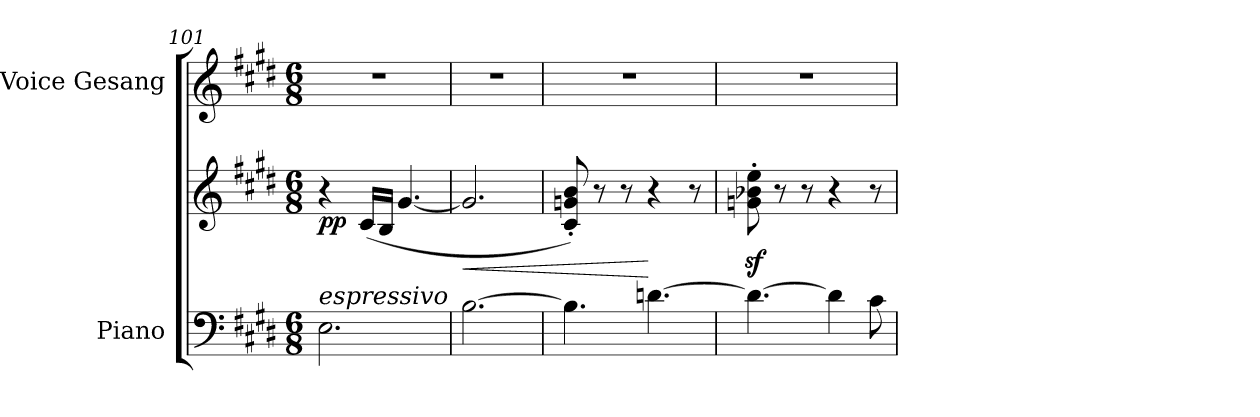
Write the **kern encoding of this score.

**kern	**kern	**dynam	**kern
*part2	*part2	*part2	*part1
*staff3	*staff2	*staff2/3	*staff1
*I"Piano	*	*	*I"Voice Gesang
*I'Pno	*	*	*
*clefF4	*clefG2	*	*clefG2
*k[f#c#g#d#]	*k[f#c#g#d#]	*	*k[f#c#g#d#]
*M6/8	*M6/8	*	*M6/8
=101	=101	=101	=101
!LO:TX:i:t=espressivo	!	!	!
!	!	!LO:DY:b	!
2.E\	4r	pp	2.r
.	(16c#/LL	.	.
.	16B/JJ	.	.
.	[4.g#/	.	.
=102	=102	=102	=102
!	!	!LO:HP:b	!
[2.B\	2.g#/]	<	2.r
=103	=103	=103	=103
4.B\]	8c#/'> 8gn/'> 8b/'>)	.	2.r
.	8r	.	.
.	8r	.	.
[4.dn\	4r	[	.
.	8r	.	.
=104	=104	=104	=104
4.d\_	8gn\z<' 8b-X\z<' 8ee\z<'	.	2.r
.	8r	.	.
.	8r	.	.
4d\]	4r	.	.
8c#\	8r	.	.
=	=	=	=
*-	*-	*-	*-
